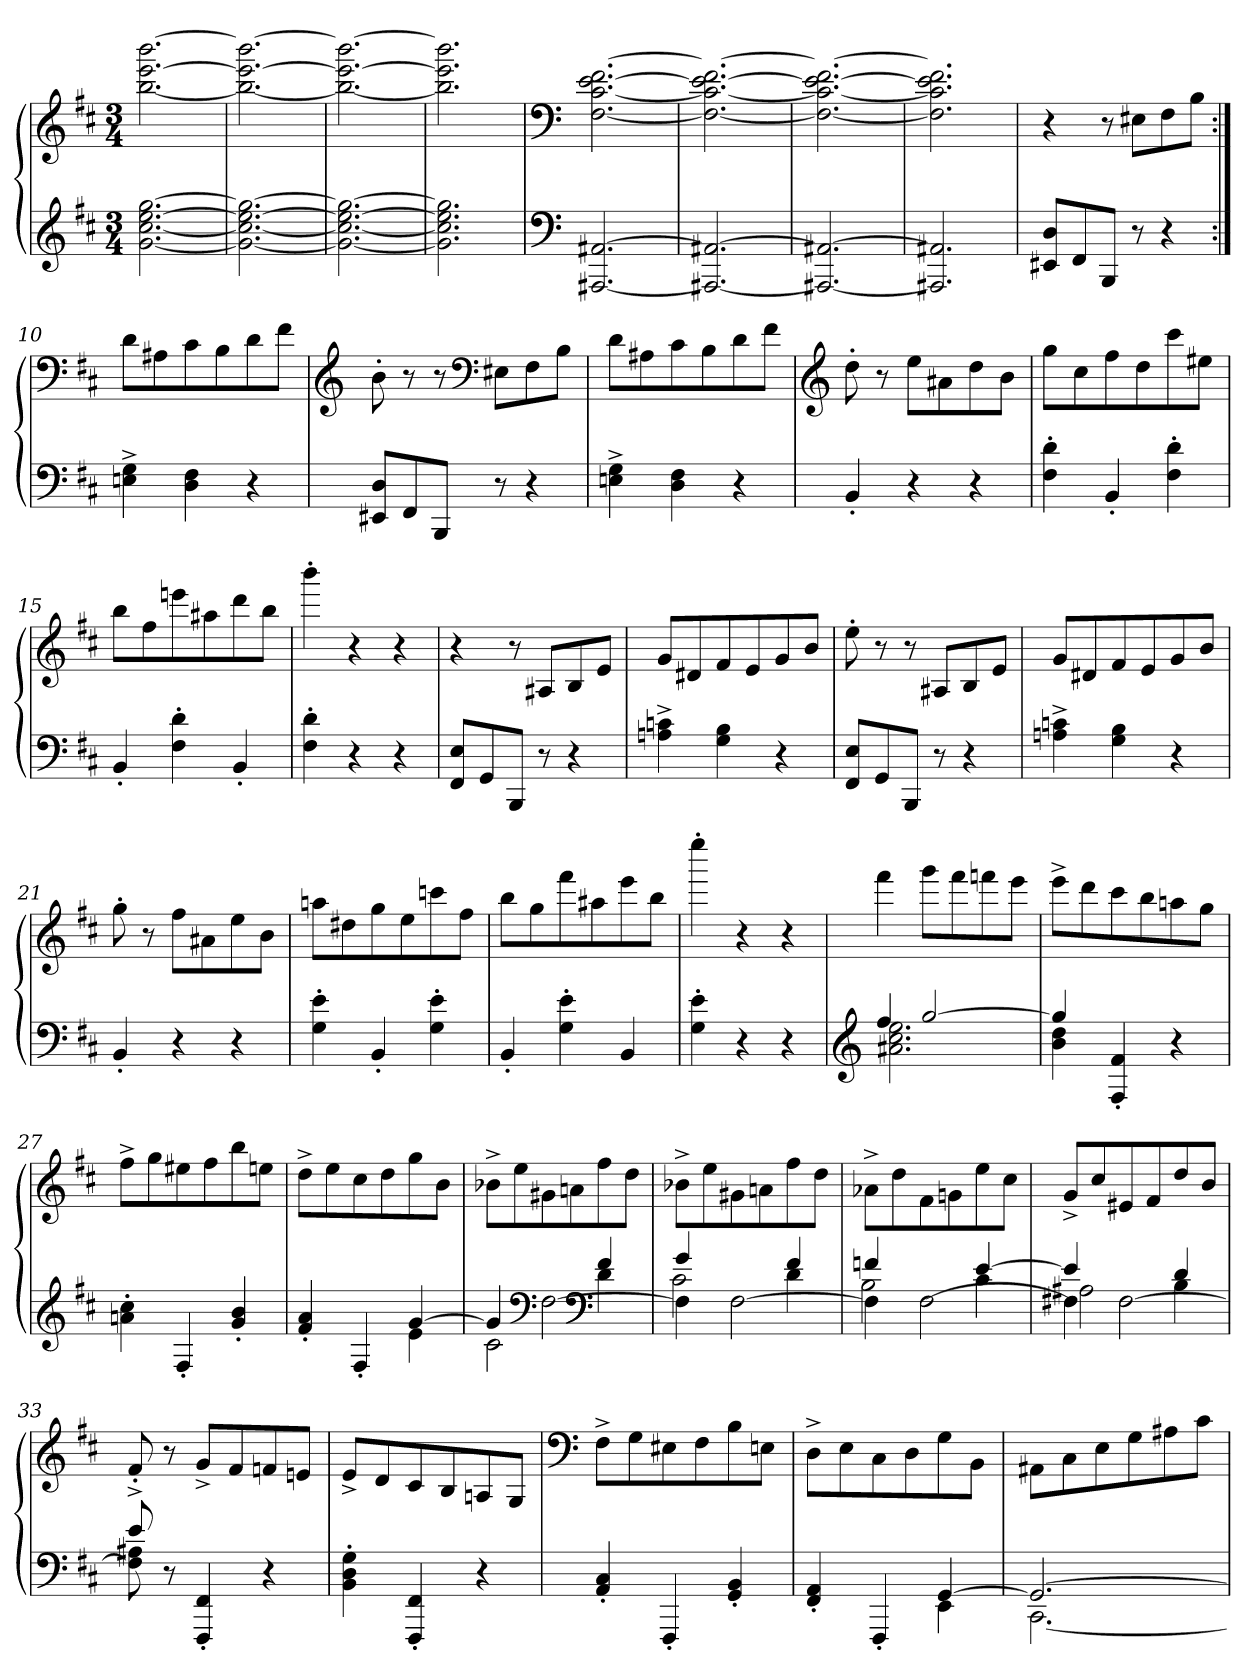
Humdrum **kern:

**kern	**kern
*part2	*part1
*staff2	*staff1
*clefG2	*clefG2
*k[f#c#]	*k[f#c#]
*M3/4	*M3/4
=1	=1
[2.g\ [2.cc#\ [2.ee\ [2.gg\	[2.bb\ [2.eee\ [2.bbb\
=2	=2
2.g\_ 2.cc#\_ 2.ee\_ 2.gg\_	2.bb\_ 2.eee\_ 2.bbb\_
=3	=3
2.g\_ 2.cc#\_ 2.ee\_ 2.gg\_	2.bb\_ 2.eee\_ 2.bbb\_
=4	=4
2.g\] 2.cc#\] 2.ee\] 2.gg\]	2.bb\] 2.eee\] 2.bbb\]
=5	=5
*clefF4	*clefF4
[2.AAA#X/ [2.AA#X/	[2.F#\ [2.c#\ [2.e\ [2.f#\
=6	=6
2.AAA#X/_ 2.AA#X/_	2.F#\_ 2.c#\_ 2.e\_ 2.f#\_
=7	=7
2.AAA#X/_ 2.AA#X/_	2.F#\_ 2.c#\_ 2.e\_ 2.f#\_
=8	=8
2.AAA#X/] 2.AA#X/]	2.F#\] 2.c#\] 2.e\] 2.f#\]
=9	=9
8EE#X/ 8D/L	4r
8FF#/	.
8BBB/J	8r
8r	8E#X\L
4r	8F#\
.	8B\J
=10:|!	=10:|!
4En\^> 4G\^>	8d\L
.	8A#X\
4D\ 4F#\	8c#\
.	8B\
4r	8d\
.	8f#\J
=11	=11
*	*clefG2
8EE#X/ 8D/L	8b'>\
8FF#/	8r
8BBB/J	8r
*	*clefF4
8r	8E#X\L
4r	8F#\
.	8B\J
=12	=12
4En\^> 4G\^>	8d\L
.	8A#X\
4D\ 4F#\	8c#\
.	8B\
4r	8d\
.	8f#\J
=13	=13
*	*clefG2
4BB'>/	8dd'>\
.	8r
4r	8ee\L
.	8a#X\
4r	8dd\
.	8b\J
=14	=14
4F#\'> 4d\'>	8gg\L
.	8cc#\
4BB'>/	8ff#\
.	8dd\
4F#\'> 4d\'>	8ccc#\
.	8ee#X\J
=15	=15
4BB'>/	8bb\L
.	8ff#\
4F#\'> 4d\'>	8eeen\
.	8aa#X\
4BB'>/	8ddd\
.	8bb\J
=16	=16
4F#\'> 4d\'>	4bbb'>\
4r	4r
4r	4r
=17	=17
8FF#/ 8E/L	4r
8GG/	.
8BBB/J	8r
8r	8A#X/L
4r	8B/
.	8e/J
=18	=18
4An\^> 4cn\^>	8g/L
.	8d#X/
4G\ 4B\	8f#/
.	8e/
4r	8g/
.	8b/J
=19	=19
8FF#/ 8E/L	8ee'>\
8GG/	8r
8BBB/J	8r
8r	8A#X/L
4r	8B/
.	8e/J
=20	=20
4An\^> 4cn\^>	8g/L
.	8d#X/
4G\ 4B\	8f#/
.	8e/
4r	8g/
.	8b/J
=21	=21
4BB'>/	8gg'>\
.	8r
4r	8ff#\L
.	8a#X\
4r	8ee\
.	8b\J
=22	=22
4G\'> 4e\'>	8aan\L
.	8dd#X\
4BB'>/	8gg\
.	8ee\
4G\'> 4e\'>	8cccn\
.	8ff#\J
=23	=23
4BB'>/	8bb\L
.	8gg\
4G\'> 4e\'>	8fff#\
.	8aa#X\
4BB/	8eee\
.	8bb\J
=24	=24
4G\'> 4e\'>	4eeee'>\
4r	4r
4r	4r
=25	=25
*clefG2	*
*^	*
4ff#/	2.a#X\ 2.cc#\ 2.ee\	4fff#\
[2gg/	.	8ggg\L
.	.	8fff#\
.	.	8fffn\
.	.	8eee\J
=26	=26	=26
4gg/]	4b\ 4dd\	8eee^>\L
.	.	8ddd\
4F#/'> 4f#/'>	2ryy	8ccc#\
.	.	8bb\
4r	.	8aan\
.	.	8gg\J
*v	*v	*
=27	=27
4an\'> 4cc#\'>	8ff#^>\L
.	8gg\
4F#'>/	8ee#X\
.	8ff#\
4g/'> 4b/'>	8bb\
.	8een\J
=28	=28
*^	*
4f#/'> 4a/'>	2ryy	8dd^>\L
.	.	8ee\
4F#'>/	.	8cc#\
.	.	8dd\
[4g/	4e\	8gg\
.	.	8b\J
=29	=29	=29
*	*^	*
4g/]	2c#\	2ryy	8b-X^>\L
.	.	.	8ee\
*clefF4	*	*	*
[2F#\	.	.	8g#X\
.	.	.	8an\
*clefF4	*	*	*
.	4d\	4f#/	8ff#\
.	.	.	8dd\J
=30	=30	=30	=30
4F#\]	2c#\	4g/	8b-X^>\L
.	.	.	8ee\
[2F#\	.	4ryy	8g#X\
.	.	.	8an\
.	4d\	4f#/	8ff#\
.	.	.	8dd\J
=31	=31	=31	=31
4F#\]	2B\	4fn/	8a-X^>\L
.	.	.	8dd\
[2F#\	.	4ryy	8f#\
.	.	.	8gn\
.	4c#\	[4e/	8ee\
.	.	.	8cc#\J
=32	=32	=32	=32
4F#X\]	2A#X\	4e/]	8g^>/L
.	.	.	8cc#/
[2F#\	.	4ryy	8e#X/
.	.	.	8f#/
.	4B\	4d/	8dd/
.	.	.	8b/J
*	*v	*v	*
=33	=33	=33
8F#\] 8A#X\	8e/	8f#'>^>/
8r	2ryy	8r
4FFF#/'> 4FF#/'>	.	8g^>/L
.	.	8f#/
4r	.	8fn/
.	8ryy	8en/J
*v	*v	*
=34	=34
4BB\'> 4D\'> 4G\'>	8e^>/L
.	8d/
4FFF#/'> 4FF#/'>	8c#/
.	8B/
4r	8An/
.	8G/J
=35	=35
*	*clefF4
4AA/'> 4C#/'>	8F#^>\L
.	8G\
4FFF#'>/	8E#X\
.	8F#\
4GG/'> 4BB/'>	8B\
.	8En\J
=36	=36
*^	*
4FF#/'> 4AA/'>	2ryy	8D^>\L
.	.	8E\
4FFF#'>/	.	8C#\
.	.	8D\
[4GG/	4EE\	8G\
.	.	8BB\J
=37	=37	=37
2.GG/_	[2.CC#\	8AA#X\L
.	.	8C#\
.	.	8E\
.	.	8G\
.	.	8A#\
.	.	8c#\J
*v	*v	*
=	=
*-	*-
